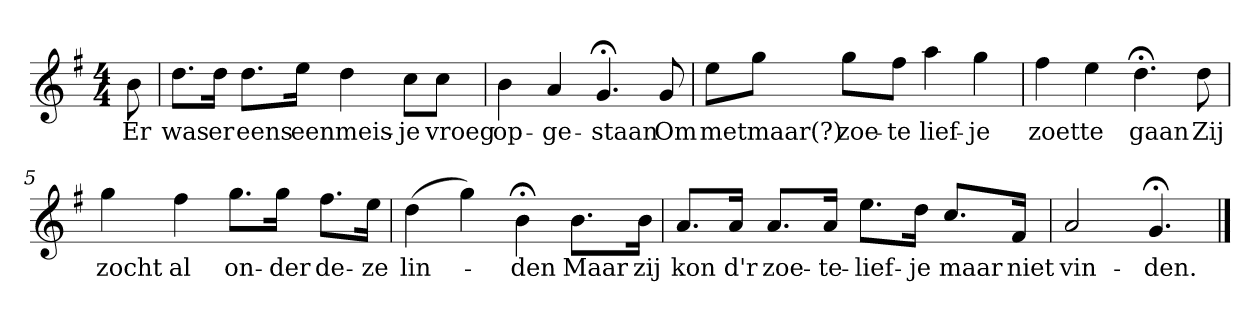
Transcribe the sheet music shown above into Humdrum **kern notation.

**kern	**text
*part1	*part1
*staff1	*staff1
*k[f#]	*
*G:	*
*M4/4	*
*MM120	*
=	=
8b	Er
=1	=1
8.ddL	was
16ddJk	er
8.ddL	eens
16eeJk	een
4dd	meis-
8ccL	-je
8ccJ	vroeg
=2	=2
4b	op-
4a	-ge-
4.g;<	-staan
8g	Om
=3	=3
8eeL	met
8ggJ	maar(?)
8ggL	zoe-
8ff#J	-te
4aa	lief-
4gg	-je
=4	=4
4ff#	zoet
4ee	te
4.dd;<	gaan
8dd	Zij
=5	=5
4gg	zocht
4ff#	al
8.ggL	on-
16ggJk	-der
8.ff#L	de-
16eeJk	-ze
=6	=6
(4dd	lin-
4gg)	.
4b;<	-den
8.bL	Maar
16bJk	zij
=7	=7
8.aL	kon
16aJk	d'r
8.aL	zoe-
16aJk	-te-
8.eeL	-lief-
16ddJk	-je
8.ccL	maar
16f#Jk	niet
=8	=8
2a	vin-
4.g;<	-den.
==	==
*-	*-
